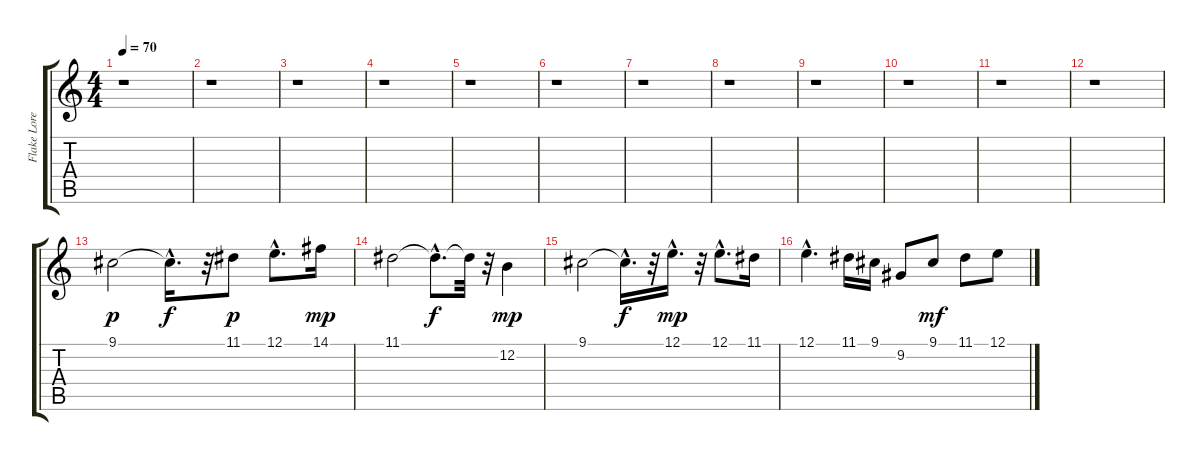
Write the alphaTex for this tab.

\track ("Flake Lorenz" "Flake Lore") {instrument stringensemble1}
\staff {score tabs}
\tuning (E4 B3 G3 D3 A2 E2) {hide}
\ts (4 4)
\tempo 70
\clef g2
\ks c
r.1{dy p} |
r.1 |
r.1 |
r.1 |
r.1 |
r.1 |
r.1 |
r.1 |
r.1 |
r.1 |
r.1 |
r.1 |
9.1.2 9.1{hac t}.16{d dy f} r.32 11.1.8{dy p} 12.1{hac}.8{d} 14.1.16{dy mp} |
11.1.2 11.1{hac t}.8{d dy f} 11.1{t}.32 r.32 12.2.4{dy mp} |
9.1.2 9.1{hac t}.16{d dy f} r.32 12.1{hac}.16{d dy mp} r.32 12.1{hac}.8{d} 11.1.16 |
12.1{hac}.4{d} 11.1.16 9.1.16 9.2.8 9.1.8{dy mf} 11.1.8 12.1.8
